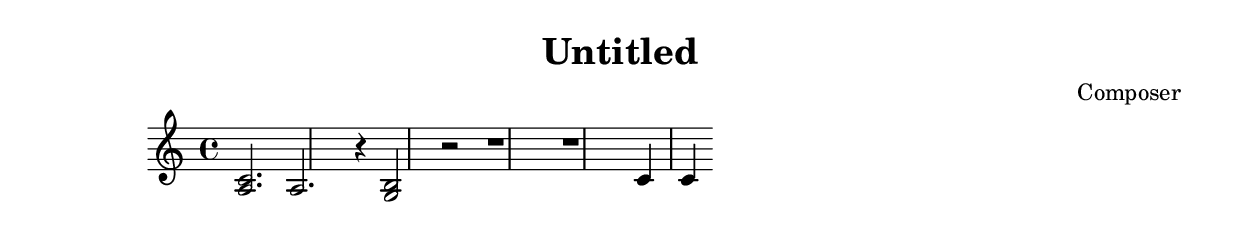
\header {
  title = "Untitled"
  composer = "Composer"
}

\score {
  \relative c' {

<a c>2. |
a r4 |
<b g>2 r |
r1 |
r
    c4
    c4
  }

  \layout {}
  \midi {}
}